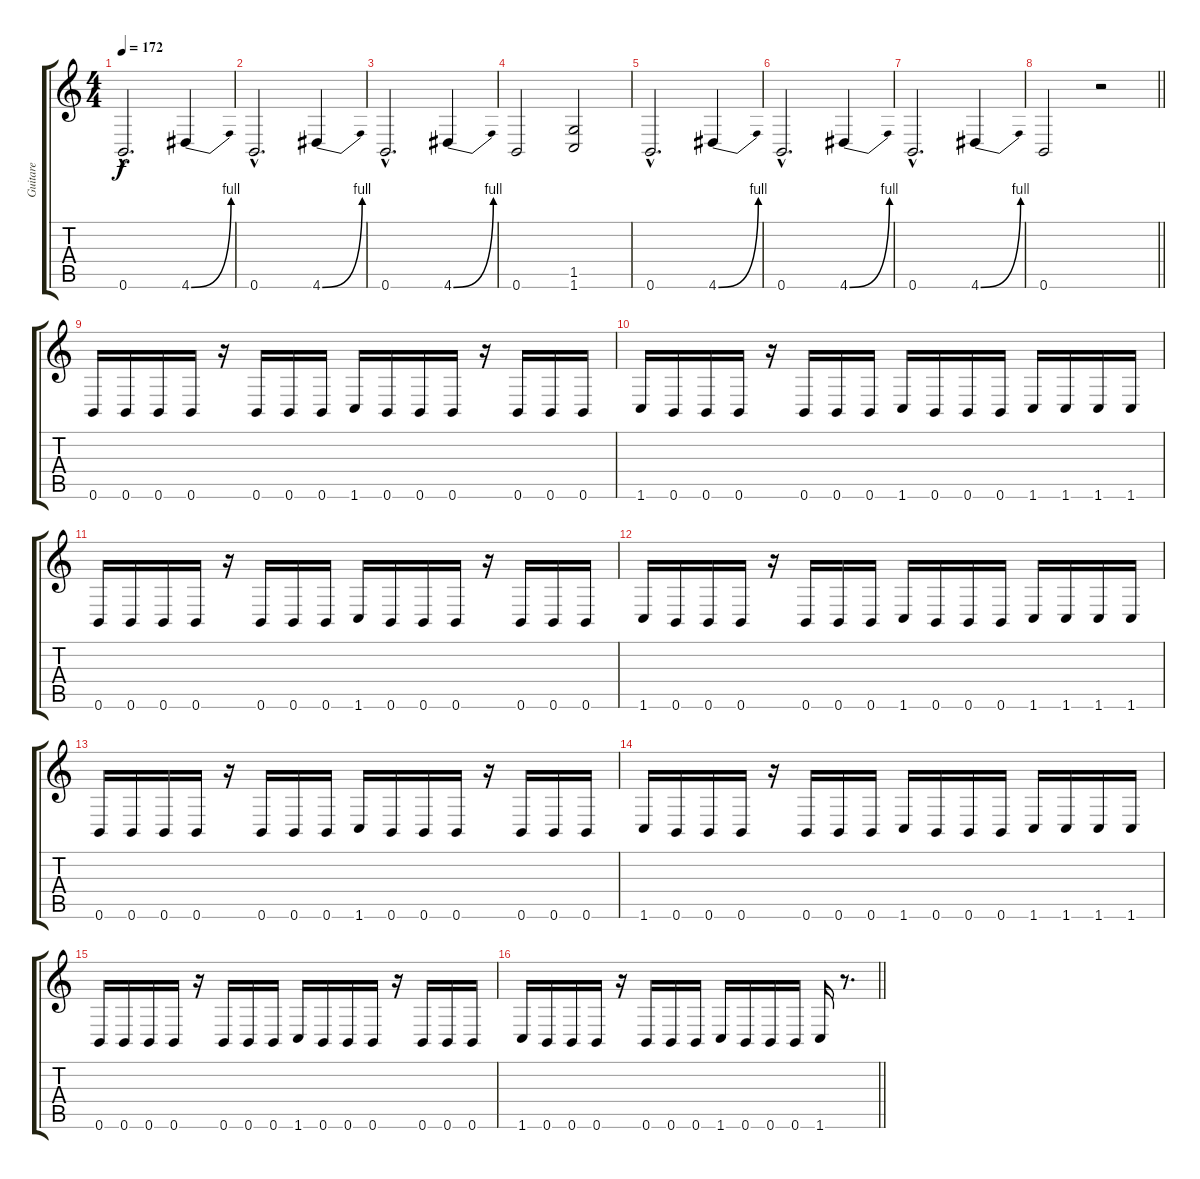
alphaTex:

\track ("Guitare" "Guitare") {instrument distortionguitar}
\staff {score tabs}
\tuning (B3 Gb3 D3 B2 Gb2 B1) {hide}
\ts (4 4)
\tempo 172
\clef g2
\ks c
0.6{hac}.2{d dy f} 4.6{be (bend 0 0 60 4)}.4 |
0.6{hac}.2{d} 4.6{be (bend 0 0 60 4)}.4 |
0.6{hac}.2{d} 4.6{be (bend 0 0 60 4)}.4 |
0.6.2 (1.5 1.6).2 |
0.6{hac}.2{d} 4.6{be (bend 0 0 60 4)}.4 |
0.6{hac}.2{d} 4.6{be (bend 0 0 60 4)}.4 |
0.6{hac}.2{d} 4.6{be (bend 0 0 60 4)}.4 |
\barLineRight lightlight
0.6.2 r.2 |
0.6.16 0.6.16 0.6.16 0.6.16 r.16 0.6.16 0.6.16 0.6.16 1.6.16 0.6.16 0.6.16 0.6.16 r.16 0.6.16 0.6.16 0.6.16 |
1.6.16 0.6.16 0.6.16 0.6.16 r.16 0.6.16 0.6.16 0.6.16 1.6.16 0.6.16 0.6.16 0.6.16 1.6.16 1.6.16 1.6.16 1.6.16 |
0.6.16 0.6.16 0.6.16 0.6.16 r.16 0.6.16 0.6.16 0.6.16 1.6.16 0.6.16 0.6.16 0.6.16 r.16 0.6.16 0.6.16 0.6.16 |
1.6.16 0.6.16 0.6.16 0.6.16 r.16 0.6.16 0.6.16 0.6.16 1.6.16 0.6.16 0.6.16 0.6.16 1.6.16 1.6.16 1.6.16 1.6.16 |
0.6.16 0.6.16 0.6.16 0.6.16 r.16 0.6.16 0.6.16 0.6.16 1.6.16 0.6.16 0.6.16 0.6.16 r.16 0.6.16 0.6.16 0.6.16 |
1.6.16 0.6.16 0.6.16 0.6.16 r.16 0.6.16 0.6.16 0.6.16 1.6.16 0.6.16 0.6.16 0.6.16 1.6.16 1.6.16 1.6.16 1.6.16 |
0.6.16 0.6.16 0.6.16 0.6.16 r.16 0.6.16 0.6.16 0.6.16 1.6.16 0.6.16 0.6.16 0.6.16 r.16 0.6.16 0.6.16 0.6.16 |
\barLineRight lightlight
1.6.16 0.6.16 0.6.16 0.6.16 r.16 0.6.16 0.6.16 0.6.16 1.6.16 0.6.16 0.6.16 0.6.16 1.6.16 r.8{d}
